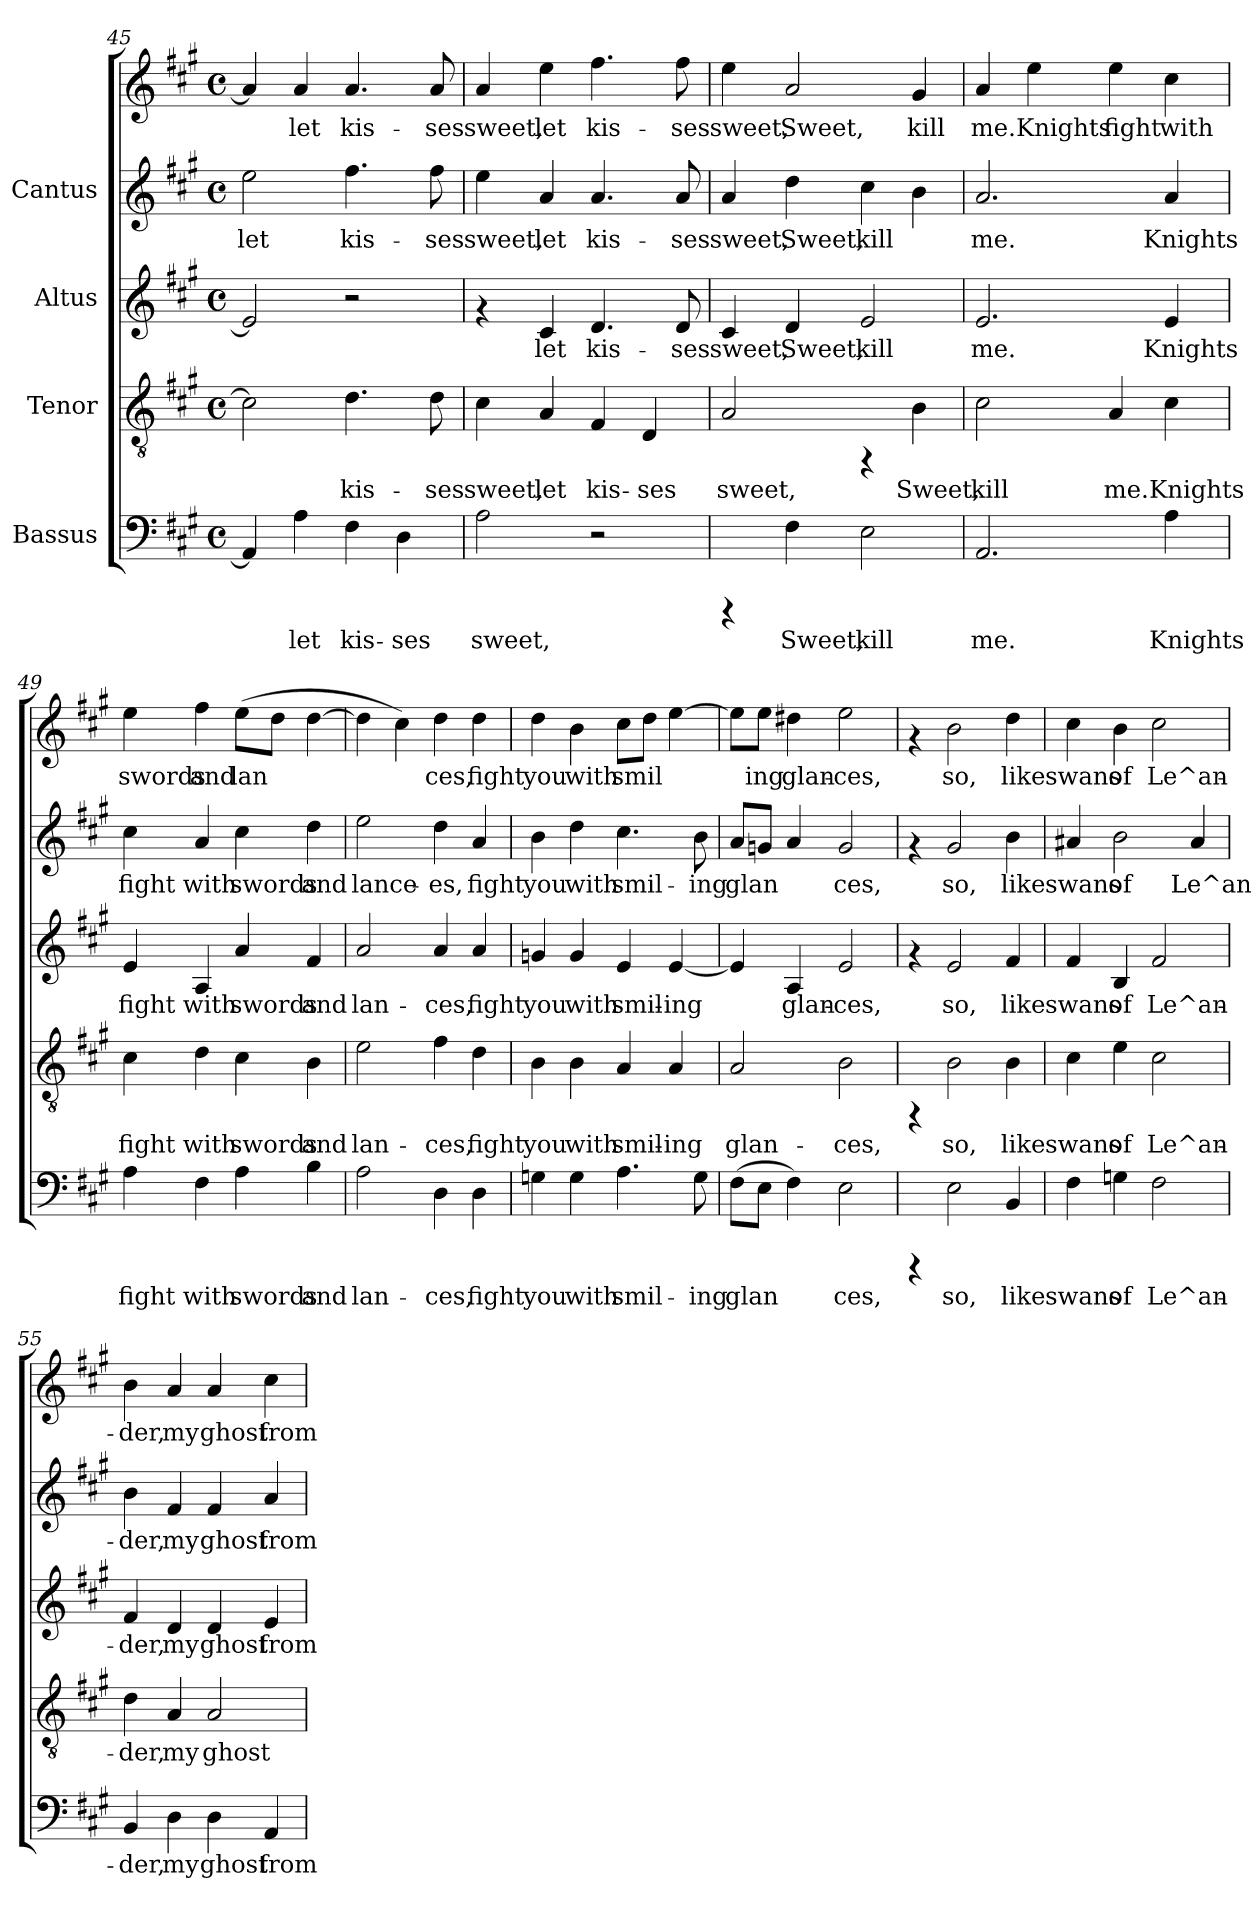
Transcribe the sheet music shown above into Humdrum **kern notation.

**kern	**text	**kern	**text	**kern	**text	**kern	**text	**kern	**text
*part4	*part4	*part3	*part3	*part2	*part2	*part1	*part1	*part1	*part1
*staff5	*staff5	*staff4	*staff4	*staff3	*staff3	*staff2	*staff2	*staff1	*staff1
*I"Bassus	*	*I"Tenor	*	*I"Altus	*	*I"Cantus	*	*	*
!!LO:PB:g=z
*clefF4	*	*clefGv2	*	*clefG2	*	*clefG2	*	*clefG2	*
*k[f#c#g#]	*	*k[f#c#g#]	*	*k[f#c#g#]	*	*k[f#c#g#]	*	*k[f#c#g#]	*
*A:	*	*A:	*	*A:	*	*A:	*	*A:	*
*M4/4	*	*M4/4	*	*M4/4	*	*M4/4	*	*M4/4	*
*met(c)	*	*met(c)	*	*met(c)	*	*met(c)	*	*met(c)	*
=45	=45	=45	=45	=45	=45	=45	=45	=45	=45
!	!LO:LY:b:cj	!	!LO:LY:b:cj	!	!	!	!LO:LY:b:cj	!	!LO:LY:b:cj
4AA/]	.	2c#\]	.	2e/]	.	2ee\	let	4a/]	.
!	!LO:LY:b:cj	!	!	!	!	!	!	!	!LO:LY:b:cj
4A\	let	.	.	.	.	.	.	4a/	let
!	!LO:LY:b:cj	!	!LO:LY:b:cj	!	!	!	!LO:LY:b:cj	!	!LO:LY:b:cj
4F#\	kis-	4.d\	kis-	2r	.	4.ff#\	kis-	4.a/	kis-
!	!LO:LY:b:cj	!	!	!	!	!	!	!	!
4D\	-ses	.	.	.	.	.	.	.	.
!	!	!	!LO:LY:b:cj	!	!	!	!LO:LY:b:cj	!	!LO:LY:b:cj
.	.	8d\	-ses	.	.	8ff#\	-ses	8a/	-ses
=46	=46	=46	=46	=46	=46	=46	=46	=46	=46
!	!LO:LY:b:cj	!	!LO:LY:b:cj	!	!	!	!LO:LY:b:cj	!	!LO:LY:b:cj
2A\	sweet,	4c#\	sweet,	4rf	.	4ee\	sweet,	4a/	sweet,
!	!	!	!LO:LY:b:cj	!	!LO:LY:b:cj	!	!LO:LY:b:cj	!	!LO:LY:b:cj
.	.	4A/	let	4c#/	let	4a/	let	4ee\	let
!	!	!	!LO:LY:b:cj	!	!LO:LY:b:cj	!	!LO:LY:b:cj	!	!LO:LY:b:cj
2r	.	4F#/	kis-	4.d/	kis-	4.a/	kis-	4.ff#\	kis-
!	!	!	!LO:LY:b:cj	!	!	!	!	!	!
.	.	4D/	-ses	.	.	.	.	.	.
!	!	!	!	!	!LO:LY:b:cj	!	!LO:LY:b:cj	!	!LO:LY:b:cj
.	.	.	.	8d/	-ses	8a/	-ses	8ff#\	-ses
=47	=47	=47	=47	=47	=47	=47	=47	=47	=47
!	!	!	!LO:LY:b:cj	!	!LO:LY:b:cj	!	!LO:LY:b:cj	!	!LO:LY:b:cj
4rCCC	.	2A/	sweet,	4c#/	sweet,	4a/	sweet,	4ee\	sweet,
!	!LO:LY:b:cj	!	!	!	!LO:LY:b:cj	!	!LO:LY:b:cj	!	!LO:LY:b:cj
4F#\	Sweet,	.	.	4d/	Sweet,	4dd\	Sweet,	2a/	Sweet,
!	!LO:LY:b:cj	!	!	!	!LO:LY:b:cj	!	!LO:LY:b:cj	!	!
2E\	kill	4rFF	.	2e/	kill	4cc#\	kill	.	.
!	!	!	!LO:LY:b:cj	!	!	!	!LO:LY:b:cj	!	!LO:LY:b:cj
.	.	4B\	Sweet,	.	.	4b\	.	4g#/	kill
=48	=48	=48	=48	=48	=48	=48	=48	=48	=48
!	!LO:LY:b:cj	!	!LO:LY:b:cj	!	!LO:LY:b:cj	!	!LO:LY:b:cj	!	!LO:LY:b:cj
2.AA/	me.	2c#\	kill	2.e/	me.	2.a/	me.	4a/	me.
!	!	!	!	!	!	!	!	!	!LO:LY:b:cj
.	.	.	.	.	.	.	.	4ee\	Knights
!	!	!	!LO:LY:b:cj	!	!	!	!	!	!LO:LY:b:cj
.	.	4A/	me.	.	.	.	.	4ee\	fight
!	!LO:LY:b:cj	!	!LO:LY:b:cj	!	!LO:LY:b:cj	!	!LO:LY:b:cj	!	!LO:LY:b:cj
4A\	Knights	4c#\	Knights	4e/	Knights	4a/	Knights	4cc#\	with
!!LO:LB:g=z
=49	=49	=49	=49	=49	=49	=49	=49	=49	=49
!	!LO:LY:b:cj	!	!LO:LY:b:cj	!	!LO:LY:b:cj	!	!LO:LY:b:cj	!	!LO:LY:b:cj
4A\	fight	4c#\	fight	4e/	fight	4cc#\	-fight	4ee\	swords
!	!LO:LY:b:cj	!	!LO:LY:b:cj	!	!LO:LY:b:cj	!	!LO:LY:b:cj	!	!LO:LY:b:cj
4F#\	with	4d\	with	4A/	with	4a/	with	4ff#\	and
!	!LO:LY:b:cj	!	!LO:LY:b:cj	!	!LO:LY:b:cj	!	!LO:LY:b:cj	!	!LO:LY:b:cj
4A\	swords	4c#\	swords	4a/	swords	4cc#\	swords	(>8ee\L	lan-
!	!	!	!	!	!	!	!	!	!LO:LY:b:cj
.	.	.	.	.	.	.	.	8dd\J	--
!	!LO:LY:b:cj	!	!LO:LY:b:cj	!	!LO:LY:b:cj	!	!LO:LY:b:cj	!	!LO:LY:b:cj
4B\	and	4B\	and	4f#/	and	4dd\	and	[>4dd\	--
=50	=50	=50	=50	=50	=50	=50	=50	=50	=50
!	!LO:LY:b:cj	!	!LO:LY:b:cj	!	!LO:LY:b:cj	!	!LO:LY:b:cj	!	!LO:LY:b:cj
2A\	lan-	2e\	lan-	2a/	lan-	2ee\	lance-	4dd\]	.
!	!	!	!	!	!	!	!	!	!LO:LY:b:cj
.	.	.	.	.	.	.	.	4cc#\)	.
!	!LO:LY:b:cj	!	!LO:LY:b:cj	!	!LO:LY:b:cj	!	!LO:LY:b:cj	!	!LO:LY:b:cj
4D\	-ces,	4f#\	-ces,	4a/	-ces,	4dd\	-es,	4dd\	ces,
!	!LO:LY:b:cj	!	!LO:LY:b:cj	!	!LO:LY:b:cj	!	!LO:LY:b:cj	!	!LO:LY:b:cj
4D\	fight	4d\	fight	4a/	fight	4a/	fight	4dd\	fight
=51	=51	=51	=51	=51	=51	=51	=51	=51	=51
!	!LO:LY:b:cj	!	!LO:LY:b:cj	!	!LO:LY:b:cj	!	!LO:LY:b:cj	!	!LO:LY:b:cj
4Gn\	you	4B\	you	4gn/	you	4b\	-you	4dd\	you
!	!LO:LY:b:cj	!	!LO:LY:b:cj	!	!LO:LY:b:cj	!	!LO:LY:b:cj	!	!LO:LY:b:cj
4G\	with	4B\	with	4g/	with	4dd\	with	4b\	with
!	!LO:LY:b:cj	!	!LO:LY:b:cj	!	!LO:LY:b:cj	!	!LO:LY:b:cj	!	!LO:LY:b:cj
4.A\	smil-	4A/	smil-	4e/	smil-	4.cc#\	smil-	8cc#\L	smil-
!	!	!	!	!	!	!	!	!	!LO:LY:b:cj
.	.	.	.	.	.	.	.	8dd\J	--
!	!	!	!LO:LY:b:cj	!	!LO:LY:b:cj	!	!	!	!LO:LY:b:cj
.	.	4A/	-ing	[<4e/	-ing	.	.	[>4ee\	--
!	!LO:LY:b:cj	!	!	!	!	!	!LO:LY:b:cj	!	!
8G\	-ing	.	.	.	.	8b\	-ing	.	.
=52	=52	=52	=52	=52	=52	=52	=52	=52	=52
!	!LO:LY:b:cj	!	!LO:LY:b:cj	!	!LO:LY:b:cj	!	!LO:LY:b:cj	!	!LO:LY:b:cj
(>8F#\L	glan-	2A/	glan-	4e/]	.	8a/L	glan-	8ee\L]	.
!	!LO:LY:b:cj	!	!	!	!	!	!LO:LY:b:cj	!	!LO:LY:b:cj
8E\J	-	.	.	.	.	8gn/J	-	8ee\J	ing
!	!LO:LY:b:cj	!	!	!	!LO:LY:b:cj	!	!LO:LY:b:cj	!	!LO:LY:b:cj
4F#\)	.	.	.	4A/	glan-	4a/	.	4dd#X\	glan-
!	!LO:LY:b:cj	!	!LO:LY:b:cj	!	!LO:LY:b:cj	!	!LO:LY:b:cj	!	!LO:LY:b:cj
2E\	ces,	2B\	-ces,	2e/	-ces,	2g/	ces,	2ee\	-ces,
!!LO:LB:g=z
=53	=53	=53	=53	=53	=53	=53	=53	=53	=53
4rCCC	.	4rFF	.	4rf	.	4rf	.	4rf	.
!	!LO:LY:b:cj	!	!LO:LY:b:cj	!	!LO:LY:b:cj	!	!LO:LY:b:cj	!	!LO:LY:b:cj
2E\	so,	2B\	so,	2e/	so,	2g#/	so,	2b\	so,
!	!LO:LY:b:cj	!	!LO:LY:b:cj	!	!LO:LY:b:cj	!	!LO:LY:b:cj	!	!LO:LY:b:cj
4BB/	like	4B\	like	4f#/	like	4b\	like	4dd\	like
=54	=54	=54	=54	=54	=54	=54	=54	=54	=54
!	!LO:LY:b:cj	!	!LO:LY:b:cj	!	!LO:LY:b:cj	!	!LO:LY:b:cj	!	!LO:LY:b:cj
4F#\	swans	4c#\	swans	4f#/	swans	4a#X/	-swans	4cc#\	swans
!	!LO:LY:b:cj	!	!LO:LY:b:cj	!	!LO:LY:b:cj	!	!LO:LY:b:cj	!	!LO:LY:b:cj
4Gn\	of	4e\	of	4B/	of	2b\	of	4b\	of
!	!LO:LY:b:cj	!	!LO:LY:b:cj	!	!LO:LY:b:cj	!	!	!	!LO:LY:b:cj
2F#\	Le^an-	2c#\	Le^an-	2f#/	Le^an-	.	.	2cc#\	Le^an-
!	!	!	!	!	!	!	!LO:LY:b:cj	!	!
.	.	.	.	.	.	4a#/	Le^an-	.	.
=55	=55	=55	=55	=55	=55	=55	=55	=55	=55
!	!LO:LY:b:cj	!	!LO:LY:b:cj	!	!LO:LY:b:cj	!	!LO:LY:b:cj	!	!LO:LY:b:cj
4BB/	-der,	4d\	-der,	4f#/	-der,	4b\	der,	4b\	-der,
!	!LO:LY:b:cj	!	!LO:LY:b:cj	!	!LO:LY:b:cj	!	!LO:LY:b:cj	!	!LO:LY:b:cj
4D\	my	4A/	my	4d/	my	4f#/	my	4a/	my
!	!LO:LY:b:cj	!	!LO:LY:b:cj	!	!LO:LY:b:cj	!	!LO:LY:b:cj	!	!LO:LY:b:cj
4D\	ghost	2A/	ghost	4d/	ghost	4f#/	ghost	4a/	ghost
!	!LO:LY:b:cj	!	!	!	!LO:LY:b:cj	!	!LO:LY:b:cj	!	!LO:LY:b:cj
4AA/	from	.	.	4e/	from	4a/	from	4cc#\	from
=	=	=	=	=	=	=	=	=	=
*-	*-	*-	*-	*-	*-	*-	*-	*-	*-
